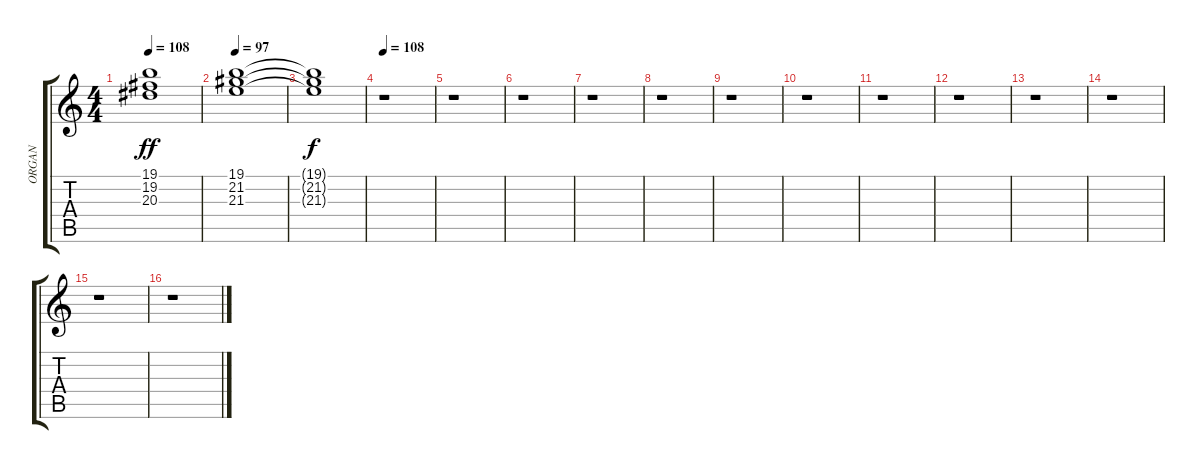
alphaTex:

\track ("ORGAN               " "ORGAN     ") {instrument percussiveorgan}
\staff {score tabs}
\tuning (E4 B3 G3 D3 A2 E2) {hide}
\ts (4 4)
\tempo 108
\clef g2
\ks c
(19.1 19.2 20.3).1{dy ff} |
\tempo 97
(19.1 21.2 21.3).1 |
(19.1{t} 21.2{t} 21.3{t}).1{dy f} |
\tempo 108
r.1 |
r.1 |
r.1 |
r.1 |
r.1 |
r.1 |
r.1 |
r.1 |
r.1 |
r.1 |
r.1 |
r.1 |
r.1
